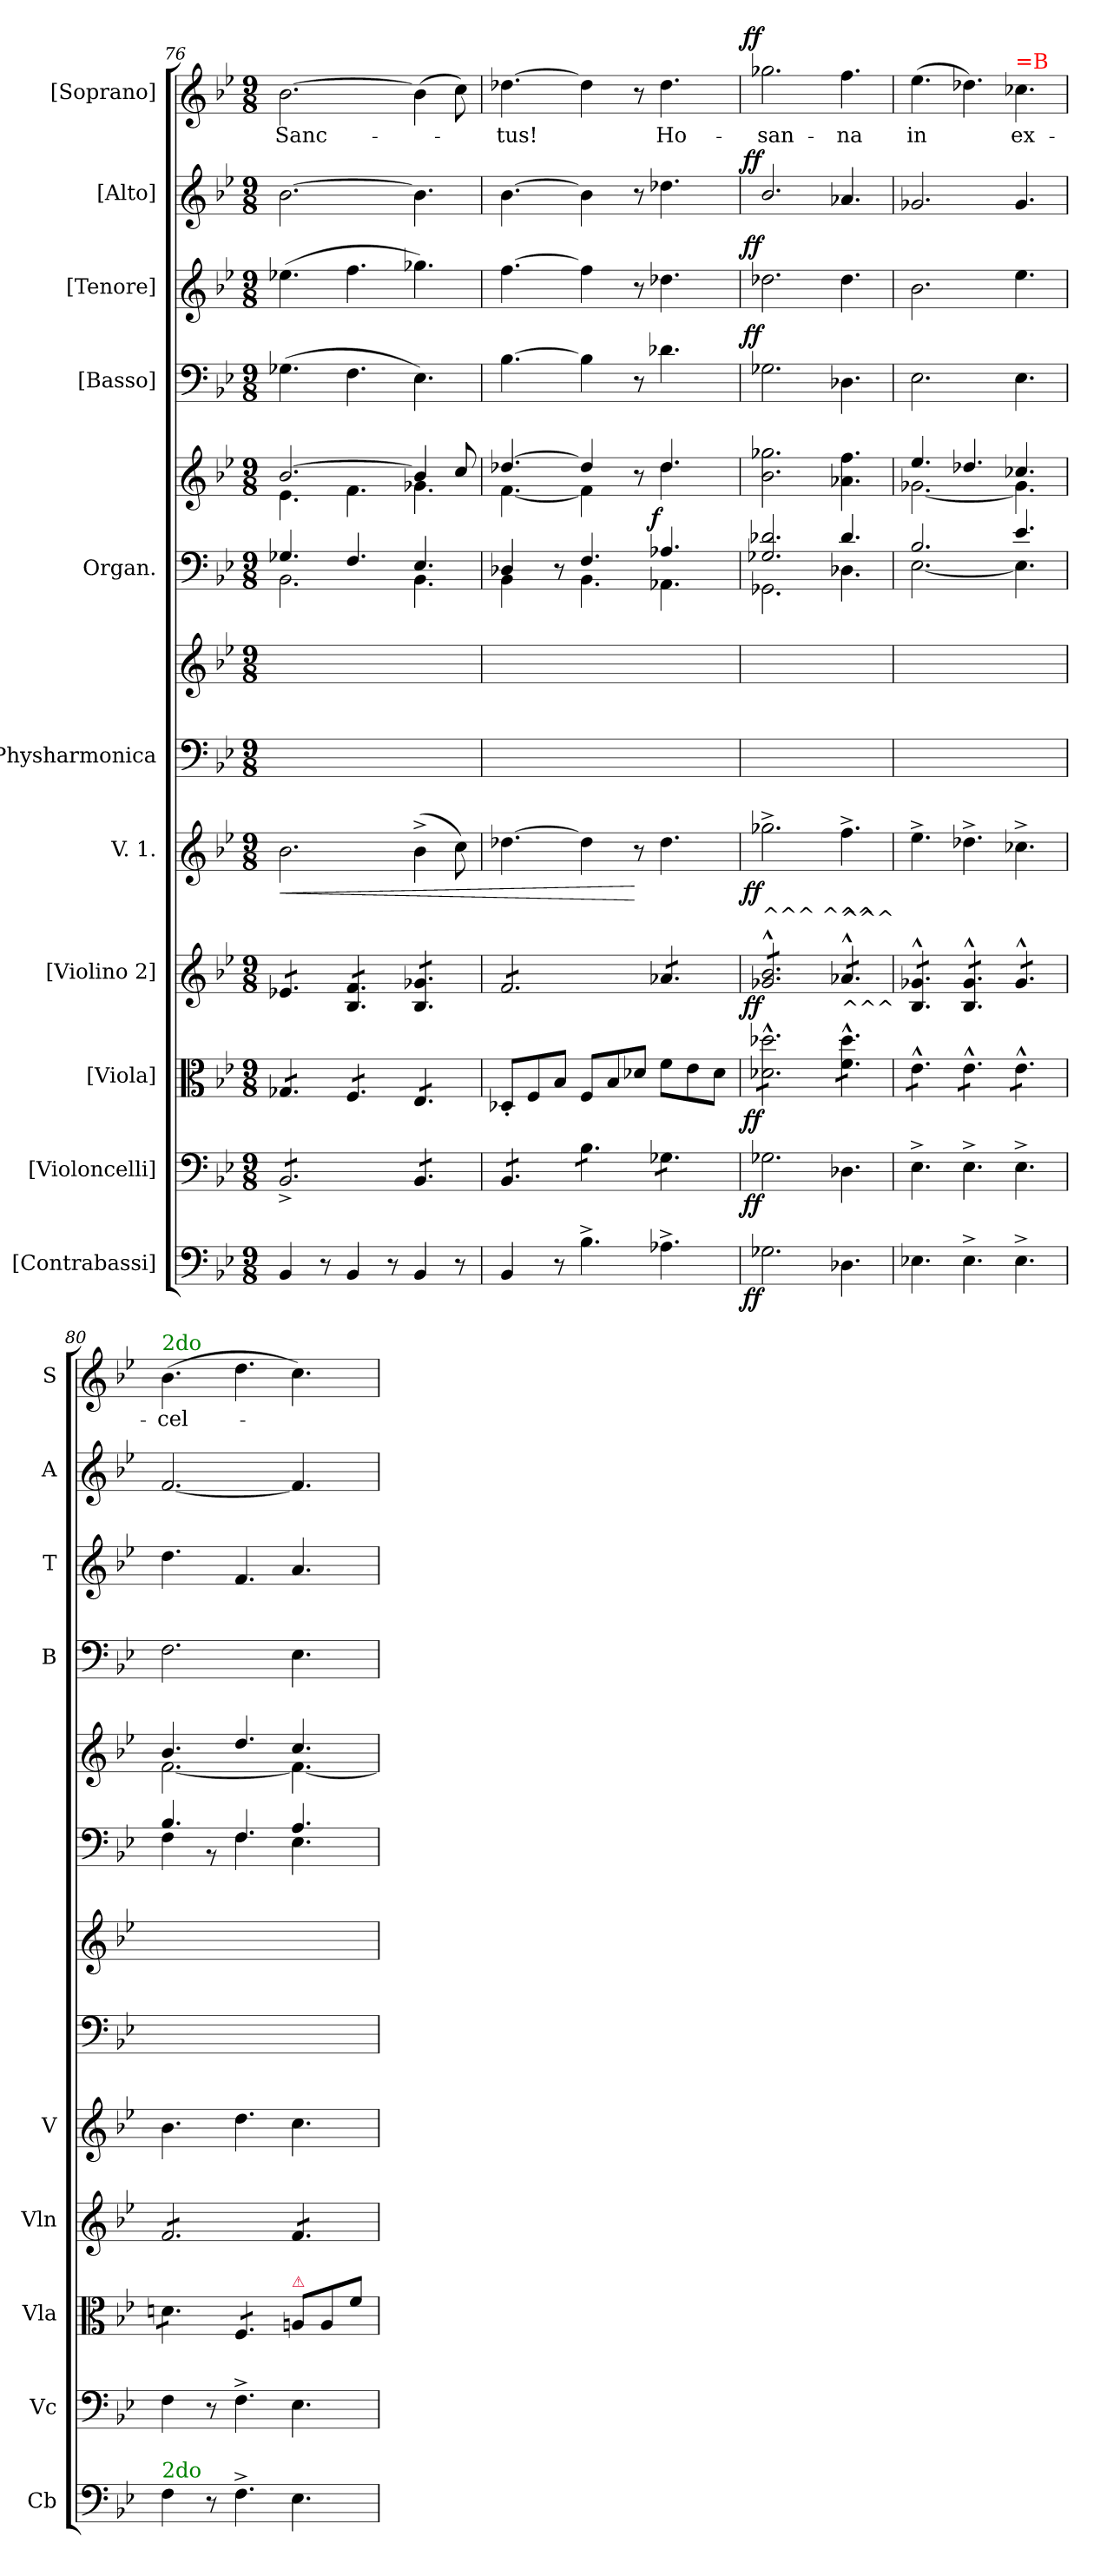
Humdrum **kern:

**kern	**dynam	**kern	**dynam	**kern	**dynam	**kern	**dynam	**kern	**dynam	**kern	**kern	**kern	**kern	**dynam	**kern	**dynam	**kern	**dynam	**kern	**dynam	**kern	**text	**dynam
*part11	*part11	*part10	*part10	*part9	*part9	*part8	*part8	*part7	*part7	*part6	*part6	*part5	*part5	*part5	*part4	*part4	*part3	*part3	*part2	*part2	*part1	*part1	*part1
*staff13	*staff13	*staff12	*staff12	*staff11	*staff11	*staff10	*staff10	*staff9	*staff9	*staff8	*staff7	*staff6	*staff5	*staff5/6	*staff4	*staff4	*staff3	*staff3	*staff2	*staff2	*staff1	*staff1	*staff1
*I"[Contrabassi]	*	*I"[Violoncelli]	*	*I"[Viola]	*	*I"[Violino 2]	*	*I"V. 1.	*	*I"Physharmonica	*	*I"Organ.	*	*	*I"[Basso]	*	*I"[Tenore]	*	*I"[Alto]	*	*I"[Soprano]	*	*
*I'Cb	*	*I'Vc	*	*I'Vla	*	*I'Vln	*	*I'V	*	*	*	*	*	*	*I'B	*	*I'T	*	*I'A	*	*I'S	*	*
*clefF4	*	*clefF4	*	*clefC3	*	*clefG2	*	*clefG2	*	*clefF4	*clefG2	*clefF4	*clefG2	*	*clefF4	*	*clefG2	*	*clefG2	*	*clefG2	*	*
*	*	*	*	*	*	*	*	*	*	*	*	*	*	*	*	*	*ITrd7c12	*	*	*	*	*	*
*k[b-e-]	*	*k[b-e-]	*	*k[b-e-]	*	*k[b-e-]	*	*k[b-e-]	*	*k[b-e-]	*k[b-e-]	*k[b-e-]	*k[b-e-]	*	*k[b-e-]	*	*k[b-e-]	*	*k[b-e-]	*	*k[b-e-]	*	*
*B-:	*	*B-:	*	*B-:	*	*B-:	*	*B-:	*	*B-:	*B-:	*B-:	*B-:	*	*B-:	*	*B-:	*	*B-:	*	*B-:	*	*
*M9/8	*	*M9/8	*	*M9/8	*	*M9/8	*	*M9/8	*	*M9/8	*M9/8	*M9/8	*M9/8	*	*M9/8	*	*M9/8	*	*M9/8	*	*M9/8	*	*
=76	=76	=76	=76	=76	=76	=76	=76	=76	=76	=76	=76	=76	=76	=76	=76	=76	=76	=76	=76	=76	=76	=76	=76
!	!	!	!	!	!	!	!	!	!LO:HP:b	!	!	!	!	!	!	!	!	!	!	!	!	!LO:LY:color=grey	!
*	*	*	*	*	*	*	*	*	*	*	*	*^	*^	*	*	*	*	*	*	*	*	*	*
*	*	*tremolo	*	*	*	*	*	*	*	*	*	*	*	*	*	*	*	*	*	*	*	*	*	*	*
*	*	*	*	*tremolo	*	*	*	*	*	*	*	*	*	*	*	*	*	*	*	*	*	*	*	*	*
*	*	*	*	*	*	*tremolo	*	*	*	*	*	*	*	*	*	*	*	*	*	*	*	*	*	*	*
4BB-/	.	8BB-^/L	.	8G-X/L	.	8e-X/L	.	2.b-\	<	8%9ryy	8%9ryy	4.G-X/	2.BB-\	[2.b-/	4.e-\	.	(4.G-X\	.	(4.e-X\	.	[2.b-\	.	[2.b-\	Sanc-	.
.	.	8BB-^/	.	8G-X/	.	8e-X/	.	.	.	.	.	.	.	.	.	.	.	.	.	.	.	.	.	.	.
8r	.	8BB-^/	.	8G-X/J	.	8e-X/J	.	.	.	.	.	.	.	.	.	.	.	.	.	.	.	.	.	.	.
4BB-/	.	8BB-^/	.	8F/L	.	8B-/ 8f/L	.	.	.	.	.	4.F/	.	.	4.f\	.	4.F\	.	4.f\	.	.	.	.	.	.
.	.	8BB-^/	.	8F/	.	8B-/ 8f/	.	.	.	.	.	.	.	.	.	.	.	.	.	.	.	.	.	.	.
8r	.	8BB-^/J	.	8F/J	.	8B-/ 8f/J	.	.	.	.	.	.	.	.	.	.	.	.	.	.	.	.	.	.	.
4BB-/	.	8BB-/L	.	8E-/L	.	8B-/ 8g-X/L	.	(4b-^\	.	.	.	4.E-/	4.BB-\	4b-/]	4.g-X\	.	4.E-\)	.	4.g-X\)	.	4.b-\]	.	(4b-\]	.	.
.	.	8BB-/	.	8E-/	.	8B-/ 8g-X/	.	.	.	.	.	.	.	.	.	.	.	.	.	.	.	.	.	.	.
8r	.	8BB-/J	.	8E-/J	.	8B-/ 8g-X/J	.	8cc\)	.	.	.	.	.	8cc/	.	.	.	.	.	.	.	.	8cc\)	.	.
*	*	*	*	*Xtremolo	*	*	*	*	*	*	*	*	*	*	*	*	*	*	*	*	*	*	*	*	*
=77	=77	=77	=77	=77	=77	=77	=77	=77	=77	=77	=77	=77	=77	=77	=77	=77	=77	=77	=77	=77	=77	=77	=77	=77	=77
!	!	!	!	!	!	!	!	!	!	!	!	!	!	!	!	!	!	!	!	!	!	!	!	!LO:LY:color=grey	!
4BB-/	.	8BB-/L	.	8D-X'/L	.	8f/L	.	[4.dd-X\	.	8%9ryy	8%9ryy	4D-X/	4BB-\	[4.dd-X/	[4.f\	.	[4.B-\	.	[4.f\	.	[4.b-\	.	[4.dd-X\	-tus!	.
.	.	8BB-/	.	8F/	.	8f/	.	.	.	.	.	.	.	.	.	.	.	.	.	.	.	.	.	.	.
8r	.	8BB-/J	.	8B-/J	.	8f/	.	.	.	.	.	8r	8ryy	.	.	.	.	.	.	.	.	.	.	.	.
4.B-^\	.	8B-\L	.	8F/L	.	8f/	.	4dd-\]	.	.	.	4.F/	4.BB-\	4dd-/]	4f\]	.	4B-\]	.	4f\]	.	4b-\]	.	4dd-\]	.	.
.	.	8B-\	.	8B-/	.	8f/	.	.	.	.	.	.	.	.	.	.	.	.	.	.	.	.	.	.	.
.	.	8B-\J	.	8d-X/J	.	8f/J	.	8r	[	.	.	.	.	8r	8ryy	.	8r	.	8r	.	8r	.	8r	.	.
!	!	!	!	!	!	!	!	!	!	!	!	!	!	!	!	!LO:DY:rj	!	!	!	!	!	!	!	!	!
4.A-X^\	.	8G-X\L	.	8f\L	.	8a-X/L	.	4.dd-\	.	.	.	4.A-X/	4.AA-X\	4.dd-/	4.dd-\	f	4.d-X\	.	4.d-X\	.	4.dd-X\	.	4.dd-\	Ho-	.
.	.	8G-X\	.	8e-\	.	8a-X/	.	.	.	.	.	.	.	.	.	.	.	.	.	.	.	.	.	.	.
.	.	8G-X\J	.	8d-\J	.	8a-X/J	.	.	.	.	.	.	.	.	.	.	.	.	.	.	.	.	.	.	.
*	*	*Xtremolo	*	*	*	*	*	*	*	*	*	*	*	*	*	*	*	*	*	*	*	*	*	*	*
*	*	*	*	*	*	*	*	*	*	*	*	*	*	*v	*v	*	*	*	*	*	*	*	*	*	*
=78	=78	=78	=78	=78	=78	=78	=78	=78	=78	=78	=78	=78	=78	=78	=78	=78	=78	=78	=78	=78	=78	=78	=78	=78
!	!	!	!	!	!	!LO:TX:a:t=^^^ ^^^	!	!	!	!	!	!	!	!	!	!	!	!	!	!	!	!	!	!
!	!	!	!	!LO:TX:a:t=^^^ ^^^	!	!	!	!	!	!	!	!	!	!	!	!	!	!	!	!	!	!	!	!
!	!LO:DY:b:rj	!	!LO:DY:b:rj	!	!LO:DY:b:rj	!	!LO:DY:b:rj	!	!LO:DY:b:rj	!	!	!	!	!	!	!	!LO:DY:a:rj	!	!LO:DY:a:rj	!	!LO:DY:a:rj	!	!	!LO:DY:a:rj
*	*	*	*	*tremolo	*	*	*	*	*	*	*	*	*	*	*	*	*	*	*	*	*	*	*	*
2.G-X\	ff	2.G-X\	ff	8d-X^^\ 8dd-X^^\L	ff	8g-X^^/ 8b-^^/L	ff	2.gg-X^\	ff	8%9ryy	8%9ryy	2.G-X/ 2.d-X/	2.GG-X\	2.b-\ 2.gg-X\	.	2.G-X\	ff	2.d-X\	ff	2.b-/	ff	2.gg-X\	-san-	ff
.	.	.	.	8d-X^^\ 8dd-X^^\	.	8g-X^^/ 8b-^^/	.	.	.	.	.	.	.	.	.	.	.	.	.	.	.	.	.	.
.	.	.	.	8d-X^^\ 8dd-X^^\	.	8g-X^^/ 8b-^^/	.	.	.	.	.	.	.	.	.	.	.	.	.	.	.	.	.	.
.	.	.	.	8d-X^^\ 8dd-X^^\	.	8g-X^^/ 8b-^^/	.	.	.	.	.	.	.	.	.	.	.	.	.	.	.	.	.	.
.	.	.	.	8d-X^^\ 8dd-X^^\	.	8g-X^^/ 8b-^^/	.	.	.	.	.	.	.	.	.	.	.	.	.	.	.	.	.	.
.	.	.	.	8d-X^^\ 8dd-X^^\J	.	8g-X^^/ 8b-^^/J	.	.	.	.	.	.	.	.	.	.	.	.	.	.	.	.	.	.
!	!	!	!	!	!	!LO:TX:a:t=^^^	!	!	!	!	!	!	!	!	!	!	!	!	!	!	!	!	!	!
!	!	!	!	!LO:TX:a:t=^^^	!	!	!	!	!	!	!	!	!	!	!	!	!	!	!	!	!	!	!	!
4.D-X\	.	4.D-X\	.	8f^^\ 8dd-^^\L	.	8a-X^^/L	.	4.ff^\	.	.	.	4.d-/	4.D-X\	4.a-X\ 4.ff\	.	4.D-X\	.	4.d-\	.	4.a-X/	.	4.ff\	-na	.
.	.	.	.	8f^^\ 8dd-^^\	.	8a-X^^/	.	.	.	.	.	.	.	.	.	.	.	.	.	.	.	.	.	.
.	.	.	.	8f^^\ 8dd-^^\J	.	8a-X^^/J	.	.	.	.	.	.	.	.	.	.	.	.	.	.	.	.	.	.
=79	=79	=79	=79	=79	=79	=79	=79	=79	=79	=79	=79	=79	=79	=79	=79	=79	=79	=79	=79	=79	=79	=79	=79	=79
*	*	*	*	*	*	*	*	*	*	*	*	*	*	*^	*	*	*	*	*	*	*	*	*	*
4.E-X\	.	4.E-^\	.	8e-^^\L	.	8B-^^/ 8g-X^^/L	.	4.ee-^\	.	8%9ryy	8%9ryy	2.B-/	[2.E-\	4.ee-/	[2.g-X\	.	2.E-\	.	2.B-\	.	2.g-X/	.	(4.ee-\	in	.
.	.	.	.	8e-^^\	.	8B-^^/ 8g-X^^/	.	.	.	.	.	.	.	.	.	.	.	.	.	.	.	.	.	.	.
.	.	.	.	8e-^^\J	.	8B-^^/ 8g-X^^/J	.	.	.	.	.	.	.	.	.	.	.	.	.	.	.	.	.	.	.
4.E-^\	.	4.E-^\	.	8e-^^\L	.	8B-^^/ 8g-^^/L	.	4.dd-X^\	.	.	.	.	.	4.dd-X/	.	.	.	.	.	.	.	.	4.dd-X\)	.	.
.	.	.	.	8e-^^\	.	8B-^^/ 8g-^^/	.	.	.	.	.	.	.	.	.	.	.	.	.	.	.	.	.	.	.
.	.	.	.	8e-^^\J	.	8B-^^/ 8g-^^/J	.	.	.	.	.	.	.	.	.	.	.	.	.	.	.	.	.	.	.
!	!	!	!	!	!	!	!	!	!	!	!	!	!	!	!	!	!	!	!	!	!	!	!LO:TX:a:color=red:t==B	!	!
4.E-^\	.	4.E-^\	.	8e-^^\L	.	8g-^^/L	.	4.cc-X^\	.	.	.	4.e-/	4.E-\]	4.cc-X/	4.g-\]	.	4.E-\	.	4.e-\	.	4.g-/	.	4.cc-X\	ex-	.
.	.	.	.	8e-^^\	.	8g-^^/	.	.	.	.	.	.	.	.	.	.	.	.	.	.	.	.	.	.	.
.	.	.	.	8e-^^\J	.	8g-^^/J	.	.	.	.	.	.	.	.	.	.	.	.	.	.	.	.	.	.	.
=80	=80	=80	=80	=80	=80	=80	=80	=80	=80	=80	=80	=80	=80	=80	=80	=80	=80	=80	=80	=80	=80	=80	=80	=80	=80
!	!	!	!	!	!	!	!	!	!	!	!	!	!	!	!	!	!	!	!	!	!	!	!LO:TX:a:color=green:t=2do	!	!
!LO:TX:a:color=green:t=2do	!	!	!	!	!	!	!	!	!	!	!	!	!	!	!	!	!	!	!	!	!	!	!	!	!
!	!	!	!	!	!	!	!	!	!	!	!	!	!	!	!	!	!	!	!	!	!	!	!	!LO:LY:color=grey	!
4F\	.	4F\	.	8dn\L	.	8f/L	.	4.b-\	.	8%9ryy	8%9ryy	4.B-/	4F\	4.b-/	[2.f\	.	2.F\	.	4.d\	.	[2.f/	.	(4.b-\	-cel-	.
.	.	.	.	8dn\	.	8f/	.	.	.	.	.	.	.	.	.	.	.	.	.	.	.	.	.	.	.
8r	.	8r	.	8dn\J	.	8f/	.	.	.	.	.	.	8r	.	.	.	.	.	.	.	.	.	.	.	.
4.F^\	.	4.F^\	.	8F/L	.	8f/	.	4.dd\	.	.	.	4.F/	4.F\	4.dd/	.	.	.	.	4.F/	.	.	.	4.dd\	.	.
.	.	.	.	8F/	.	8f/	.	.	.	.	.	.	.	.	.	.	.	.	.	.	.	.	.	.	.
.	.	.	.	8F/J	.	8f/J	.	.	.	.	.	.	.	.	.	.	.	.	.	.	.	.	.	.	.
*	*	*	*	*Xtremolo	*	*	*	*	*	*	*	*	*	*	*	*	*	*	*	*	*	*	*	*	*
!	!	!	!	!LO:TX:a:color=crimson:t=⚠	!	!	!	!	!	!	!	!	!	!	!	!	!	!	!	!	!	!	!	!	!
4.E-\	.	4.E-\	.	8An/L	.	8f/L	.	4.cc\	.	.	.	4.A/	4.E-\	4.cc/	4.f\_	.	4.E-\	.	4.A/	.	4.f/]	.	4.cc\)	.	.
.	.	.	.	8A/	.	8f/	.	.	.	.	.	.	.	.	.	.	.	.	.	.	.	.	.	.	.
.	.	.	.	8f\J	.	8f/J	.	.	.	.	.	.	.	.	.	.	.	.	.	.	.	.	.	.	.
*	*	*	*	*	*	*Xtremolo	*	*	*	*	*	*	*	*	*	*	*	*	*	*	*	*	*	*	*
*	*	*	*	*	*	*	*	*	*	*	*	*v	*v	*	*	*	*	*	*	*	*	*	*	*	*
*	*	*	*	*	*	*	*	*	*	*	*	*	*v	*v	*	*	*	*	*	*	*	*	*	*
=	=	=	=	=	=	=	=	=	=	=	=	=	=	=	=	=	=	=	=	=	=	=	=
*-	*-	*-	*-	*-	*-	*-	*-	*-	*-	*-	*-	*-	*-	*-	*-	*-	*-	*-	*-	*-	*-	*-	*-
